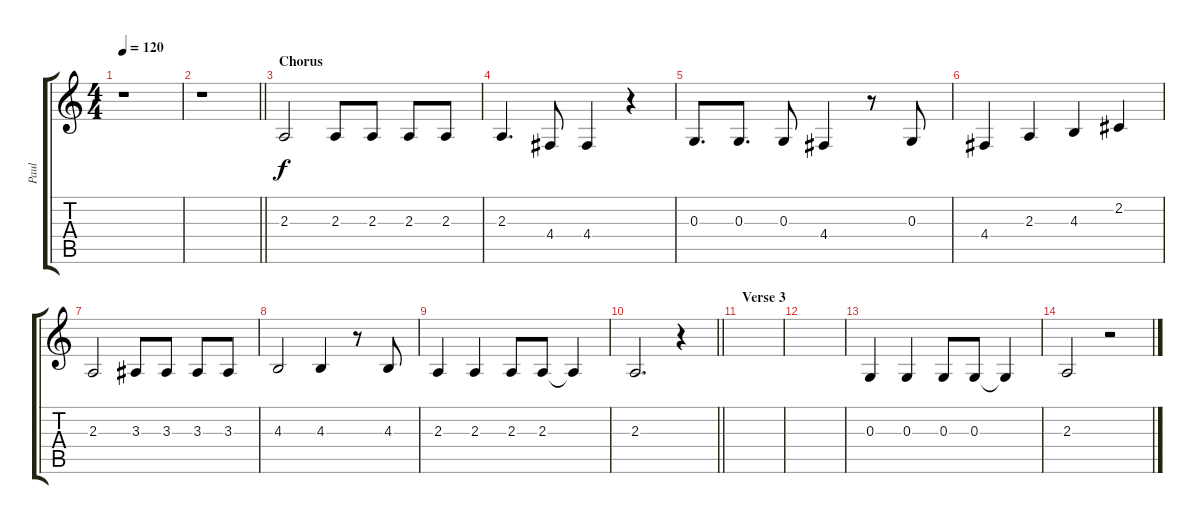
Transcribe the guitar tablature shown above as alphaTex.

\track ("Paul" "Paul") {instrument flute}
\staff {score tabs}
\tuning (E4 B3 G3 D3 A2 E2) {hide}
\ts (4 4)
\tempo 120
\clef g2
\ks c
r.1{dy f} |
\barLineRight lightlight
r.1 |
\section ("" "Chorus")
2.3.2 2.3.8 2.3.8 2.3.8 2.3.8 |
2.3.4{d} 4.4.8 4.4.4 r.4 |
0.3.8{d} 0.3.8{d} 0.3.8 4.4.4 r.8 0.3.8 |
4.4.4 2.3.4 4.3.4 2.2.4 |
2.3.2 3.3.8 3.3.8 3.3.8 3.3.8 |
4.3.2 4.3.4 r.8 4.3.8 |
2.3.4 2.3.4 2.3.8 2.3.8 2.3{t}.4 |
\barLineRight lightlight
2.3.2{d} r.4 |
\section ("" "Verse 3")
|
|
0.3.4 0.3.4 0.3.8 0.3.8 0.3{t}.4 |
2.3.2 r.2
